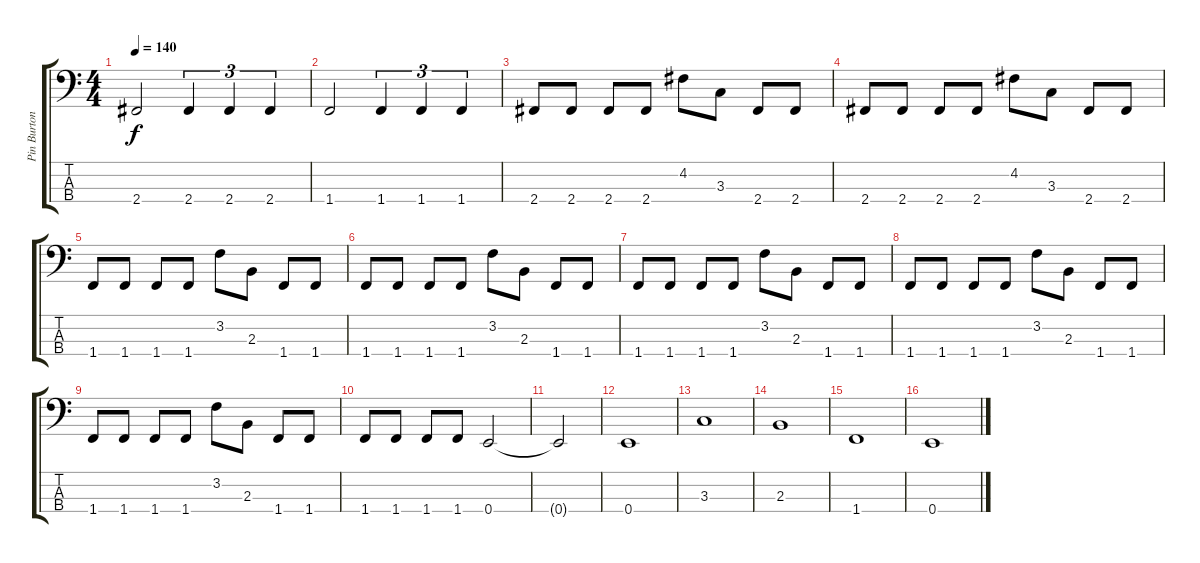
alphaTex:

\track ("Pin Burton" "Pin Burton") {instrument electricbassfinger}
\staff {score tabs}
\tuning (G2 D2 A1 E1) {hide}
\ts (4 4)
\tempo 140
\clef f4
\ks c
2.4.2{dy f} 2.4.4{tu (3 2)} 2.4.4{tu (3 2)} 2.4.4{tu (3 2)} |
1.4.2 1.4.4{tu (3 2)} 1.4.4{tu (3 2)} 1.4.4{tu (3 2)} |
2.4.8 2.4.8 2.4.8 2.4.8 4.2.8 3.3.8 2.4.8 2.4.8 |
2.4.8 2.4.8 2.4.8 2.4.8 4.2.8 3.3.8 2.4.8 2.4.8 |
1.4.8 1.4.8 1.4.8 1.4.8 3.2.8 2.3.8 1.4.8 1.4.8 |
1.4.8 1.4.8 1.4.8 1.4.8 3.2.8 2.3.8 1.4.8 1.4.8 |
1.4.8 1.4.8 1.4.8 1.4.8 3.2.8 2.3.8 1.4.8 1.4.8 |
1.4.8 1.4.8 1.4.8 1.4.8 3.2.8 2.3.8 1.4.8 1.4.8 |
1.4.8 1.4.8 1.4.8 1.4.8 3.2.8 2.3.8 1.4.8 1.4.8 |
1.4.8 1.4.8 1.4.8 1.4.8 0.4.2 |
0.4{t}.2 |
0.4.1 |
3.3.1 |
2.3.1 |
1.4.1 |
0.4.1
